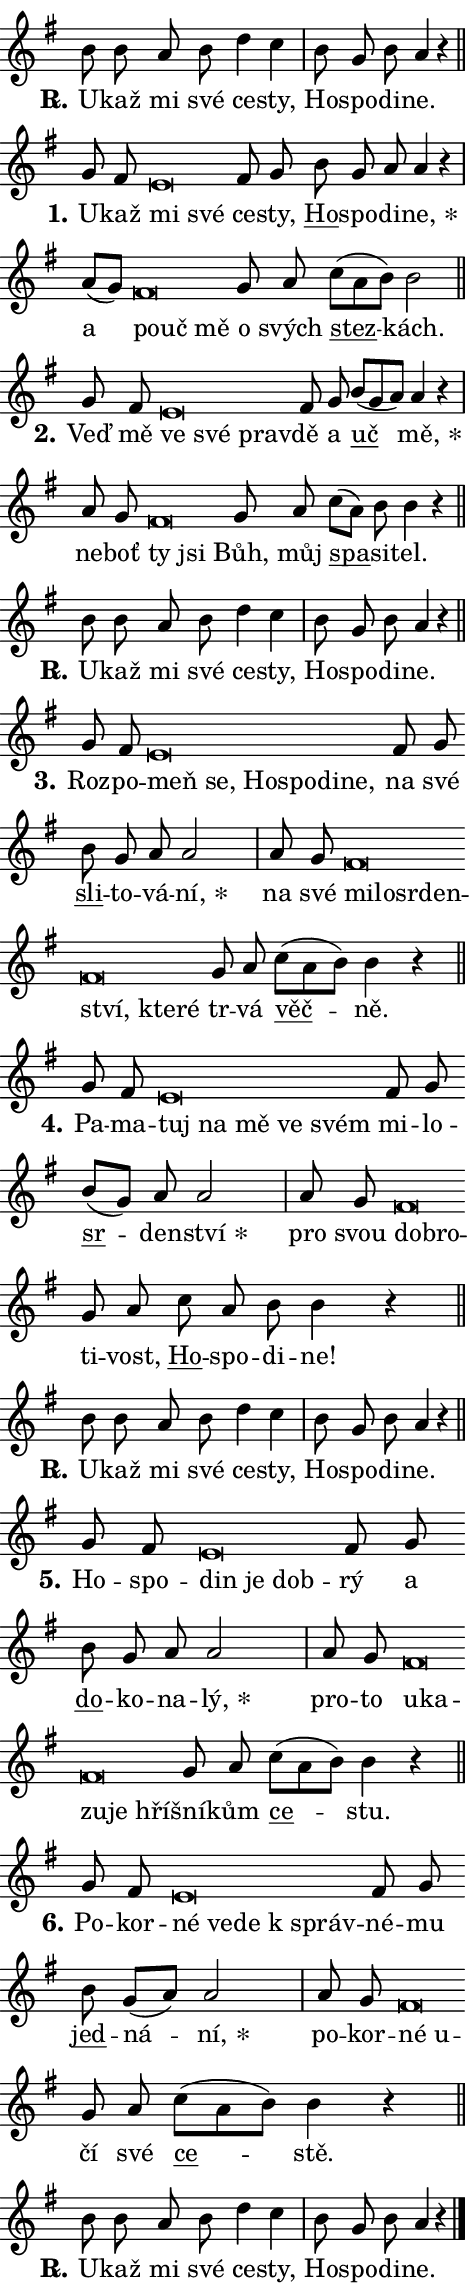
\version "2.24.0"
\header { tagline = "" }
\paper {
  indent = 0\cm
  top-margin = 0\cm
  right-margin = 0.13\cm % to fit lyric hyphens
  bottom-margin = 0\cm
  left-margin = 0\cm
  paper-width = 8\cm
  page-breaking = #ly:one-page-breaking
  system-system-spacing.basic-distance = #11
  score-system-spacing.basic-distance = #11
  ragged-last = ##f
}


%% Author: Thomas Morley
%% https://lists.gnu.org/archive/html/lilypond-user/2020-05/msg00002.html
#(define (line-position grob)
"Returns position of @var[grob} in current system:
   @code{'start}, if at first time-step
   @code{'end}, if at last time-step
   @code{'middle} otherwise
"
  (let* ((col (ly:item-get-column grob))
         (ln (ly:grob-object col 'left-neighbor))
         (rn (ly:grob-object col 'right-neighbor))
         (col-to-check-left (if (ly:grob? ln) ln col))
         (col-to-check-right (if (ly:grob? rn) rn col))
         (break-dir-left
           (and
             (ly:grob-property col-to-check-left 'non-musical #f)
             (ly:item-break-dir col-to-check-left)))
         (break-dir-right
           (and
             (ly:grob-property col-to-check-right 'non-musical #f)
             (ly:item-break-dir col-to-check-right))))
        (cond ((eqv? 1 break-dir-left) 'start)
              ((eqv? -1 break-dir-right) 'end)
              (else 'middle))))

#(define (tranparent-at-line-position vctor)
  (lambda (grob)
  "Relying on @code{line-position} select the relevant enry from @var{vctor}.
Used to determine transparency,"
    (case (line-position grob)
      ((end) (not (vector-ref vctor 0)))
      ((middle) (not (vector-ref vctor 1)))
      ((start) (not (vector-ref vctor 2))))))

noteHeadBreakVisibility =
#(define-music-function (break-visibility)(vector?)
"Makes @code{NoteHead}s transparent relying on @var{break-visibility}"
#{
  \override NoteHead.transparent =
    #(tranparent-at-line-position break-visibility)
#})

#(define delete-ledgers-for-transparent-note-heads
  (lambda (grob)
    "Reads whether a @code{NoteHead} is transparent.
If so this @code{NoteHead} is removed from @code{'note-heads} from
@var{grob}, which is supposed to be @code{LedgerLineSpanner}.
As a result ledgers are not printed for this @code{NoteHead}"
    (let* ((nhds-array (ly:grob-object grob 'note-heads))
           (nhds-list
             (if (ly:grob-array? nhds-array)
                 (ly:grob-array->list nhds-array)
                 '()))
           ;; Relies on the transparent-property being done before
           ;; Staff.LedgerLineSpanner.after-line-breaking is executed.
           ;; This is fragile ...
           (to-keep
             (remove
               (lambda (nhd)
                 (ly:grob-property nhd 'transparent #f))
               nhds-list)))
      ;; TODO find a better method to iterate over grob-arrays, similiar
      ;; to filter/remove etc for lists
      ;; For now rebuilt from scratch
      (set! (ly:grob-object grob 'note-heads)  '())
      (for-each
        (lambda (nhd)
          (ly:pointer-group-interface::add-grob grob 'note-heads nhd))
        to-keep))))

squashNotes = {
  \override NoteHead.X-extent = #'(-0.2 . 0.2)
  \override NoteHead.Y-extent = #'(-0.75 . 0)
  \override NoteHead.stencil =
    #(lambda (grob)
       (let ((pos (ly:grob-property grob 'staff-position)))
         (begin
           (if (< pos -7) (display "ERROR: Lower brevis then expected\n") (display ""))
           (if (<= pos -6) ly:text-interface::print ly:note-head::print))))
}
unSquashNotes = {
  \revert NoteHead.X-extent
  \revert NoteHead.Y-extent
  \revert NoteHead.stencil
}

hideNotes = \noteHeadBreakVisibility #begin-of-line-visible
unHideNotes = \noteHeadBreakVisibility #all-visible

% work-around for resetting accidentals
% https://lilypond.org/doc/v2.23/Documentation/notation/displaying-rhythms#unmetered-music
cadenzaMeasure = {
  \cadenzaOff
  \partial 1024 s1024
  \cadenzaOn
}

#(define-markup-command (accent layout props text) (markup?)
  "Underline accented syllable"
  (interpret-markup layout props
    #{\markup \override #'(offset . 4.3) \underline { #text }#}))

responsum = \markup \concat {
  "R" \hspace #-1.05 \path #0.1 #'((moveto 0 0.07) (lineto 0.9 0.8)) \hspace #0.05 "."
}

spaceSize = #0.6828661417322834 % exact space size for TeX Gyre Schola

\layout {
  \context {
    \Staff
    \remove "Time_signature_engraver"
    \override LedgerLineSpanner.after-line-breaking = #delete-ledgers-for-transparent-note-heads
  }
  \context {
    \Lyrics {
      \override LyricSpace.minimum-distance = \spaceSize
      \override LyricText.font-name = #"TeX Gyre Schola"
      \override LyricText.font-size = 1
      \override StanzaNumber.font-name = #"TeX Gyre Schola Bold"
      \override StanzaNumber.font-size = 1
    }
  }
  \context {
    \Score 
    \override NoteHead.text =
      #(lambda (grob) 
        (let ((pos (ly:grob-property grob 'staff-position)))
          #{\markup {
            \combine
              \halign #-0.55 \raise #(if (= pos -6) 0 0.5) \override #'(thickness . 2) \draw-line #'(3.2 . 0)
              \musicglyph "noteheads.sM1"
          }#}))
  }
}

% magnetic-lyrics.ily
%
%   written by
%     Jean Abou Samra <jean@abou-samra.fr>
%     Werner Lemberg <wl@gnu.org>
%
%   adapted by
%     Jiri Hon <jiri.hon@gmail.com>
%
% Version 2022-Apr-15

% https://www.mail-archive.com/lilypond-user@gnu.org/msg149350.html

#(define (Left_hyphen_pointer_engraver context)
   "Collect syllable-hyphen-syllable occurrences in lyrics and store
them in properties.  This engraver only looks to the left.  For
example, if the lyrics input is @code{foo -- bar}, it does the
following.

@itemize @bullet
@item
Set the @code{text} property of the @code{LyricHyphen} grob between
@q{foo} and @q{bar} to @code{foo}.

@item
Set the @code{left-hyphen} property of the @code{LyricText} grob with
text @q{foo} to the @code{LyricHyphen} grob between @q{foo} and
@q{bar}.
@end itemize

Use this auxiliary engraver in combination with the
@code{lyric-@/text::@/apply-@/magnetic-@/offset!} hook."
   (let ((hyphen #f)
         (text #f))
     (make-engraver
      (acknowledgers
       ((lyric-syllable-interface engraver grob source-engraver)
        (set! text grob)))
      (end-acknowledgers
       ((lyric-hyphen-interface engraver grob source-engraver)
        ;(when (not (grob::has-interface grob 'lyric-space-interface))
          (set! hyphen grob)));)
      ((stop-translation-timestep engraver)
       (when (and text hyphen)
         (ly:grob-set-object! text 'left-hyphen hyphen))
       (set! text #f)
       (set! hyphen #f)))))

#(define (lyric-text::apply-magnetic-offset! grob)
   "If the space between two syllables is less than the value in
property @code{LyricText@/.details@/.squash-threshold}, move the right
syllable to the left so that it gets concatenated with the left
syllable.

Use this function as a hook for
@code{LyricText@/.after-@/line-@/breaking} if the
@code{Left_@/hyphen_@/pointer_@/engraver} is active."
   (let ((hyphen (ly:grob-object grob 'left-hyphen #f)))
     (when hyphen
       (let ((left-text (ly:spanner-bound hyphen LEFT)))
         (when (grob::has-interface left-text 'lyric-syllable-interface)
           (let* ((common (ly:grob-common-refpoint grob left-text X))
                  (this-x-ext (ly:grob-extent grob common X))
                  (left-x-ext
                   (begin
                     ;; Trigger magnetism for left-text.
                     (ly:grob-property left-text 'after-line-breaking)
                     (ly:grob-extent left-text common X)))
                  ;; `delta` is the gap width between two syllables.
                  (delta (- (interval-start this-x-ext)
                            (interval-end left-x-ext)))
                  (details (ly:grob-property grob 'details))
                  (threshold (assoc-get 'squash-threshold details 0.2)))
             (when (< delta threshold)
               (let* (;; We have to manipulate the input text so that
                      ;; ligatures crossing syllable boundaries are not
                      ;; disabled.  For languages based on the Latin
                      ;; script this is essentially a beautification.
                      ;; However, for non-Western scripts it can be a
                      ;; necessity.
                      (lt (ly:grob-property left-text 'text))
                      (rt (ly:grob-property grob 'text))
                      (is-space (grob::has-interface hyphen 'lyric-space-interface))
                      (space (if is-space " " ""))
                      (extra-delta (if is-space spaceSize 0))
                      ;; Append new syllable.
                      (ltrt-space (if (and (string? lt) (string? rt))
                                (string-append lt space rt)
                                (make-concat-markup (list lt space rt))))
                      ;; Right-align `ltrt` to the right side.
                      (ltrt-space-markup (grob-interpret-markup
                               grob
                               (make-translate-markup
                                (cons (interval-length this-x-ext) 0)
                                (make-right-align-markup ltrt-space)))))
                 (begin
                   ;; Don't print `left-text`.
                   (ly:grob-set-property! left-text 'stencil #f)
                   ;; Set text and stencil (which holds all collected
                   ;; syllables so far) and shift it to the left.
                   (ly:grob-set-property! grob 'text ltrt-space)
                   (ly:grob-set-property! grob 'stencil ltrt-space-markup)
                   (ly:grob-translate-axis! grob (- (- delta extra-delta)) X))))))))))


#(define (lyric-hyphen::displace-bounds-first grob)
   ;; Make very sure this callback isn't triggered too early.
   (let ((left (ly:spanner-bound grob LEFT))
         (right (ly:spanner-bound grob RIGHT)))
     (ly:grob-property left 'after-line-breaking)
     (ly:grob-property right 'after-line-breaking)
     (ly:lyric-hyphen::print grob)))

squashThreshold = #0.4

\layout {
  \context {
    \Lyrics
    \consists #Left_hyphen_pointer_engraver
    \override LyricText.after-line-breaking =
      #lyric-text::apply-magnetic-offset!
    \override LyricHyphen.stencil = #lyric-hyphen::displace-bounds-first
    \override LyricText.details.squash-threshold = \squashThreshold
    \override LyricHyphen.minimum-distance = 0
    \override LyricHyphen.minimum-length = \squashThreshold
  }
}

squashText = \override LyricText.details.squash-threshold = 9999
unSquashText = \override LyricText.details.squash-threshold = \squashThreshold

leftText = \override LyricText.self-alignment-X = #LEFT
unLeftText = \revert LyricText.self-alignment-X

starOffset = #(lambda (grob) 
                (let ((x_offset (ly:self-alignment-interface::aligned-on-x-parent grob)))
                  (if (= x_offset 0) 0 (+ x_offset 1.2))))

star = #(define-music-function (syllable)(string?)
"Append star separator at the end of a syllable"
#{
  \once \override LyricText.X-offset = #starOffset
  \lyricmode { \markup {
    #syllable
    \override #'((font-name . "TeX Gyre Schola Bold")) \hspace #0.2 \lower #0.65 \larger "*"
  } }
#})

starAccent = #(define-music-function (syllable)(string?)
"Append star separator at the end of a syllable and make accent"
#{
  \once \override LyricText.X-offset = #starOffset
  \lyricmode { \markup {
    \accent #syllable
    \override #'((font-name . "TeX Gyre Schola Bold")) \hspace #0.2 \lower #0.65 \larger "*"
  } }
#})

breath = #(define-music-function (syllable)(string?)
"Append breathing indicator at the end of a syllable"
#{
  \lyricmode { \markup { #syllable "+" } }
#})

optionalBreath = #(define-music-function (syllable)(string?)
"Append optional breathing indicator at the end of a syllable"
#{
  \lyricmode { \markup { #syllable "(+)" } }
#})


\score {
    <<
        \new Voice = "melody" { \cadenzaOn \key g \major \relative { b'8 b a b d4 c \cadenzaMeasure \bar "|" b8 g b a4 r \cadenzaMeasure \bar "||" \break } }
        \new Lyrics \lyricsto "melody" { \lyricmode { \set stanza = \responsum
U -- kaž mi své ce -- sty, Ho -- spo -- di -- ne. } }
    >>
    \layout {}
}

\score {
    <<
        \new Voice = "melody" { \cadenzaOn \key g \major \relative { g'8 fis \bar "" \squashNotes e\breve*1/16 \hideNotes \breve*1/16 \bar "" \unHideNotes \unSquashNotes fis8 g \bar "" b g a a4 r \cadenzaMeasure \bar "|" a8[( g)] \bar "" \squashNotes fis\breve*1/16 \hideNotes \breve*1/16 \breve*1/16 \bar "" \unHideNotes \unSquashNotes g8 a \bar "" c[( a b)] b2 \cadenzaMeasure \bar "||" \break } }
        \new Lyrics \lyricsto "melody" { \lyricmode { \set stanza = "1."
U -- kaž \leftText mi \squashText své \unLeftText \unSquashText ce -- sty, \markup \accent Ho -- spo -- di -- \star ne, a \leftText po -- \squashText uč mě \unLeftText \unSquashText o svých \markup \accent stez -- kách. } }
    >>
    \layout {}
}

\score {
    <<
        \new Voice = "melody" { \cadenzaOn \key g \major \relative { g'8 fis \bar "" \squashNotes e\breve*1/16 \hideNotes \breve*1/16 \breve*1/16 \bar "" \unHideNotes \unSquashNotes fis8 g \bar "" b[( g a)] a4 r \cadenzaMeasure \bar "|" a8 g \bar "" \squashNotes fis\breve*1/16 \hideNotes \breve*1/16 \bar "" \unHideNotes \unSquashNotes g8 a \bar "" c[( a)] b b4 r \cadenzaMeasure \bar "||" \break } }
        \new Lyrics \lyricsto "melody" { \lyricmode { \set stanza = "2."
Veď mě \leftText ve \squashText své prav -- \unLeftText \unSquashText dě a \markup \accent uč \star mě, ne -- boť \leftText ty \squashText jsi \unLeftText \unSquashText Bůh, můj \markup \accent spa -- si -- tel. } }
    >>
    \layout {}
}

\score {
    <<
        \new Voice = "melody" { \cadenzaOn \key g \major \relative { b'8 b a b d4 c \cadenzaMeasure \bar "|" b8 g b a4 r \cadenzaMeasure \bar "||" \break } }
        \new Lyrics \lyricsto "melody" { \lyricmode { \set stanza = \responsum
U -- kaž mi své ce -- sty, Ho -- spo -- di -- ne. } }
    >>
    \layout {}
}

\score {
    <<
        \new Voice = "melody" { \cadenzaOn \key g \major \relative { g'8 fis \bar "" \squashNotes e\breve*1/16 \hideNotes \breve*1/16 \bar "" \breve*1/16 \bar "" \breve*1/16 \bar "" \breve*1/16 \breve*1/16 \bar "" \unHideNotes \unSquashNotes fis8 g \bar "" b g a a2 \cadenzaMeasure \bar "|" a8 g \bar "" \squashNotes fis\breve*1/16 \hideNotes \breve*1/16 \bar "" \breve*1/16 \bar "" \breve*1/16 \bar "" \breve*1/16 \bar "" \breve*1/16 \breve*1/16 \bar "" \unHideNotes \unSquashNotes g8 a \bar "" c[( a b)] b4 r \cadenzaMeasure \bar "||" \break } }
        \new Lyrics \lyricsto "melody" { \lyricmode { \set stanza = "3."
Roz -- po -- \leftText meň \squashText se, Ho -- spo -- di -- ne, \unLeftText \unSquashText na své \markup \accent sli -- to -- vá -- \star ní, na své \leftText mi -- \squashText lo -- sr -- den -- ství, kte -- ré \unLeftText \unSquashText tr -- vá \markup \accent věč -- ně. } }
    >>
    \layout {}
}

\score {
    <<
        \new Voice = "melody" { \cadenzaOn \key g \major \relative { g'8 fis \bar "" \squashNotes e\breve*1/16 \hideNotes \breve*1/16 \bar "" \breve*1/16 \bar "" \breve*1/16 \breve*1/16 \bar "" \unHideNotes \unSquashNotes fis8 g \bar "" b[( g)] a a2 \cadenzaMeasure \bar "|" a8 g \bar "" \squashNotes fis\breve*1/16 \hideNotes \breve*1/16 \bar "" \unHideNotes \unSquashNotes g8 a \bar "" c a b b4 r \cadenzaMeasure \bar "||" \break } }
        \new Lyrics \lyricsto "melody" { \lyricmode { \set stanza = "4."
Pa -- ma -- \leftText tuj \squashText na mě ve svém \unLeftText \unSquashText mi -- lo -- \markup \accent sr -- den -- \star ství pro svou \leftText dob -- \squashText ro -- \unLeftText \unSquashText ti -- vost, \markup \accent Ho -- spo -- di -- ne! } }
    >>
    \layout {}
}

\score {
    <<
        \new Voice = "melody" { \cadenzaOn \key g \major \relative { b'8 b a b d4 c \cadenzaMeasure \bar "|" b8 g b a4 r \cadenzaMeasure \bar "||" \break } }
        \new Lyrics \lyricsto "melody" { \lyricmode { \set stanza = \responsum
U -- kaž mi své ce -- sty, Ho -- spo -- di -- ne. } }
    >>
    \layout {}
}

\score {
    <<
        \new Voice = "melody" { \cadenzaOn \key g \major \relative { g'8 fis \bar "" \squashNotes e\breve*1/16 \hideNotes \breve*1/16 \breve*1/16 \bar "" \unHideNotes \unSquashNotes fis8 g \bar "" b g a a2 \cadenzaMeasure \bar "|" a8 g \bar "" \squashNotes fis\breve*1/16 \hideNotes \breve*1/16 \bar "" \breve*1/16 \bar "" \breve*1/16 \breve*1/16 \bar "" \unHideNotes \unSquashNotes g8 a \bar "" c[( a b)] b4 r \cadenzaMeasure \bar "||" \break } }
        \new Lyrics \lyricsto "melody" { \lyricmode { \set stanza = "5."
Ho -- spo -- \leftText din \squashText je dob -- \unLeftText \unSquashText rý a \markup \accent do -- ko -- na -- \star lý, pro -- to \leftText u -- \squashText ka -- zu -- je hří -- \unLeftText \unSquashText šní -- kům \markup \accent ce -- stu. } }
    >>
    \layout {}
}

\score {
    <<
        \new Voice = "melody" { \cadenzaOn \key g \major \relative { g'8 fis \bar "" \squashNotes e\breve*1/16 \hideNotes \breve*1/16 \bar "" \breve*1/16 \breve*1/16 \bar "" \unHideNotes \unSquashNotes fis8 g \bar "" b g[( a)] a2 \cadenzaMeasure \bar "|" a8 g \bar "" \squashNotes fis\breve*1/16 \hideNotes \breve*1/16 \bar "" \unHideNotes \unSquashNotes g8 a \bar "" c[( a b)] b4 r \cadenzaMeasure \bar "||" \break } }
        \new Lyrics \lyricsto "melody" { \lyricmode { \set stanza = "6."
Po -- kor -- \leftText né \squashText ve -- de "k správ" -- \unLeftText \unSquashText né -- mu \markup \accent jed -- ná -- \star ní, po -- kor -- \leftText né \squashText u -- \unLeftText \unSquashText čí své \markup \accent ce -- stě. } }
    >>
    \layout {}
}

\score {
    <<
        \new Voice = "melody" { \cadenzaOn \key g \major \relative { b'8 b a b d4 c \cadenzaMeasure \bar "|" b8 g b a4 r \cadenzaMeasure \bar "||" \break } \bar "|." }
        \new Lyrics \lyricsto "melody" { \lyricmode { \set stanza = \responsum
U -- kaž mi své ce -- sty, Ho -- spo -- di -- ne. } }
    >>
    \layout {}
}
